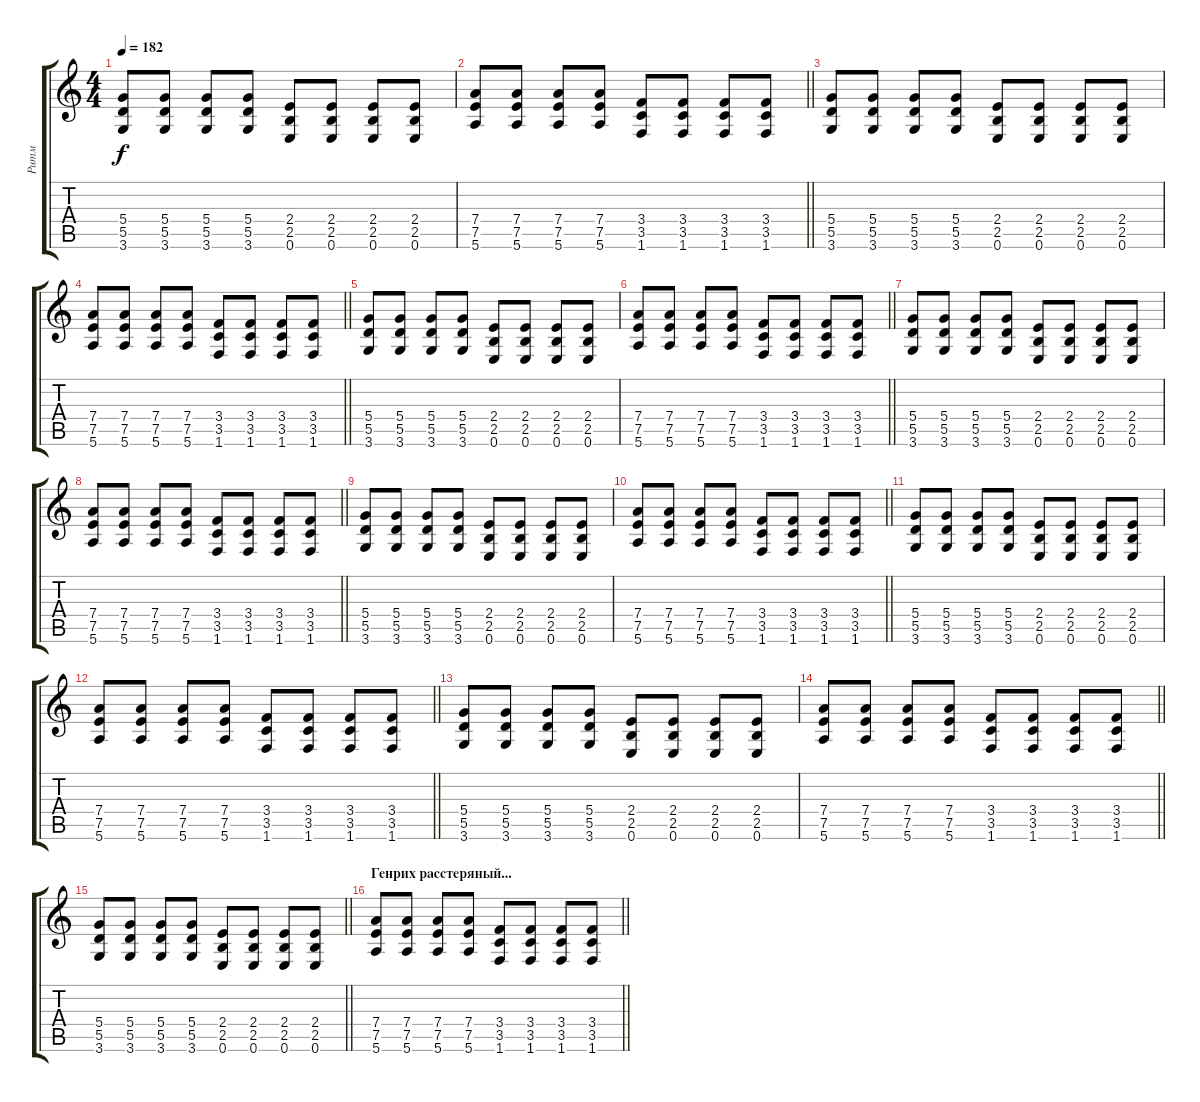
\track ("Ритм" "Ритм") {instrument overdrivenguitar}
\staff {score tabs}
\tuning (E4 B3 G3 D3 A2 E2) {hide}
\ts (4 4)
\tempo 182
\clef g2
\ks c
(5.4 5.5 3.6).8{dy f} (5.4 5.5 3.6).8 (5.4 5.5 3.6).8 (5.4 5.5 3.6).8 (2.4 2.5 0.6).8 (2.4 2.5 0.6).8 (2.4 2.5 0.6).8 (2.4 2.5 0.6).8 |
\barLineRight lightlight
(7.4 7.5 5.6).8 (7.4 7.5 5.6).8 (7.4 7.5 5.6).8 (7.4 7.5 5.6).8 (3.4 3.5 1.6).8 (3.4 3.5 1.6).8 (3.4 3.5 1.6).8 (3.4 3.5 1.6).8 |
(5.4 5.5 3.6).8 (5.4 5.5 3.6).8 (5.4 5.5 3.6).8 (5.4 5.5 3.6).8 (2.4 2.5 0.6).8 (2.4 2.5 0.6).8 (2.4 2.5 0.6).8 (2.4 2.5 0.6).8 |
\barLineRight lightlight
(7.4 7.5 5.6).8 (7.4 7.5 5.6).8 (7.4 7.5 5.6).8 (7.4 7.5 5.6).8 (3.4 3.5 1.6).8 (3.4 3.5 1.6).8 (3.4 3.5 1.6).8 (3.4 3.5 1.6).8 |
(5.4 5.5 3.6).8 (5.4 5.5 3.6).8 (5.4 5.5 3.6).8 (5.4 5.5 3.6).8 (2.4 2.5 0.6).8 (2.4 2.5 0.6).8 (2.4 2.5 0.6).8 (2.4 2.5 0.6).8 |
\barLineRight lightlight
(7.4 7.5 5.6).8 (7.4 7.5 5.6).8 (7.4 7.5 5.6).8 (7.4 7.5 5.6).8 (3.4 3.5 1.6).8 (3.4 3.5 1.6).8 (3.4 3.5 1.6).8 (3.4 3.5 1.6).8 |
(5.4 5.5 3.6).8 (5.4 5.5 3.6).8 (5.4 5.5 3.6).8 (5.4 5.5 3.6).8 (2.4 2.5 0.6).8 (2.4 2.5 0.6).8 (2.4 2.5 0.6).8 (2.4 2.5 0.6).8 |
\barLineRight lightlight
(7.4 7.5 5.6).8 (7.4 7.5 5.6).8 (7.4 7.5 5.6).8 (7.4 7.5 5.6).8 (3.4 3.5 1.6).8 (3.4 3.5 1.6).8 (3.4 3.5 1.6).8 (3.4 3.5 1.6).8 |
(5.4 5.5 3.6).8 (5.4 5.5 3.6).8 (5.4 5.5 3.6).8 (5.4 5.5 3.6).8 (2.4 2.5 0.6).8 (2.4 2.5 0.6).8 (2.4 2.5 0.6).8 (2.4 2.5 0.6).8 |
\barLineRight lightlight
(7.4 7.5 5.6).8 (7.4 7.5 5.6).8 (7.4 7.5 5.6).8 (7.4 7.5 5.6).8 (3.4 3.5 1.6).8 (3.4 3.5 1.6).8 (3.4 3.5 1.6).8 (3.4 3.5 1.6).8 |
(5.4 5.5 3.6).8 (5.4 5.5 3.6).8 (5.4 5.5 3.6).8 (5.4 5.5 3.6).8 (2.4 2.5 0.6).8 (2.4 2.5 0.6).8 (2.4 2.5 0.6).8 (2.4 2.5 0.6).8 |
\barLineRight lightlight
(7.4 7.5 5.6).8 (7.4 7.5 5.6).8 (7.4 7.5 5.6).8 (7.4 7.5 5.6).8 (3.4 3.5 1.6).8 (3.4 3.5 1.6).8 (3.4 3.5 1.6).8 (3.4 3.5 1.6).8 |
(5.4 5.5 3.6).8 (5.4 5.5 3.6).8 (5.4 5.5 3.6).8 (5.4 5.5 3.6).8 (2.4 2.5 0.6).8 (2.4 2.5 0.6).8 (2.4 2.5 0.6).8 (2.4 2.5 0.6).8 |
\barLineRight lightlight
(7.4 7.5 5.6).8 (7.4 7.5 5.6).8 (7.4 7.5 5.6).8 (7.4 7.5 5.6).8 (3.4 3.5 1.6).8 (3.4 3.5 1.6).8 (3.4 3.5 1.6).8 (3.4 3.5 1.6).8 |
\barLineRight lightlight
(5.4 5.5 3.6).8 (5.4 5.5 3.6).8 (5.4 5.5 3.6).8 (5.4 5.5 3.6).8 (2.4 2.5 0.6).8 (2.4 2.5 0.6).8 (2.4 2.5 0.6).8 (2.4 2.5 0.6).8 |
\section ("" "Генрих расстеряный...")
\barLineRight lightlight
(7.4 7.5 5.6).8 (7.4 7.5 5.6).8 (7.4 7.5 5.6).8 (7.4 7.5 5.6).8 (3.4 3.5 1.6).8 (3.4 3.5 1.6).8 (3.4 3.5 1.6).8 (3.4 3.5 1.6).8
